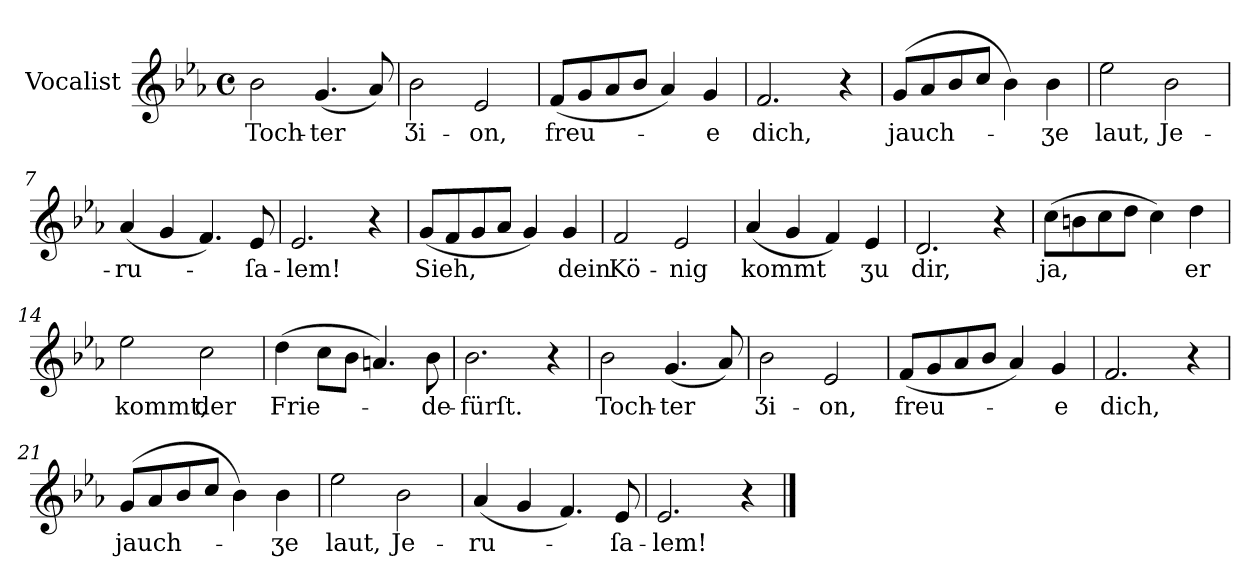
**kern	**text
*part1	*part1
*staff1	*staff1
*I"Vocalist	*
*clefG2	*
*k[b-e-a-]	*
*E-:	*
*M4/4	*
*met(c)	*
=1	=1
2b-	Toch-
(4.g	-ter
8a-)	.
=2	=2
2b-	Ʒi-
2e-	-on,
=3	=3
(8fL	freu-
8g	.
8a-	.
8b-J	.
4a-)	.
4g	-e
=4	=4
2.f	dich,
4r	.
=5	=5
(<8gL	jauch-
8a-	.
8b-	.
8ccJ	.
4b-)	.
4b-	-ʒe
=6	=6
2ee-	laut,
2b-	Je-
=7	=7
(4a-	-ru-
4g	.
4.f)	.
8e-	-ſa-
=8	=8
2.e-	-lem!
4r	.
=9	=9
(8gL	Sieh,
8f	.
8g	.
8a-J	.
4g)	.
4g	dein
=10	=10
2f	Kö-
2e-	-nig
=11	=11
(4a-	kommt
4g	.
4f)	.
4e-	ʒu
=12	=12
2.d	dir,
4r	.
=13	=13
(8ccL	ja,
8bn	.
8cc	.
8ddJ	.
4cc)	.
4dd	er
=14	=14
2ee-	kommt,
2cc	der
=15	=15
(4dd	Frie-
8ccL	.
8b-J	.
4.an)	.
8b-	-de-
=16	=16
2.b-	-fürſt.
4r	.
=17	=17
2b-	Toch-
(4.g	-ter
8a-)	.
=18	=18
2b-	Ʒi-
2e-	-on,
=19	=19
(8fL	freu-
8g	.
8a-	.
8b-J	.
4a-)	.
4g	-e
=20	=20
2.f	dich,
4r	.
=21	=21
(<8gL	jauch-
8a-	.
8b-	.
8ccJ	.
4b-)	.
4b-	-ʒe
=22	=22
2ee-	laut,
2b-	Je-
=23	=23
(4a-	-ru-
4g	.
4.f)	.
8e-	-ſa-
=24	=24
2.e-	-lem!
4r	.
==	==
*-	*-
